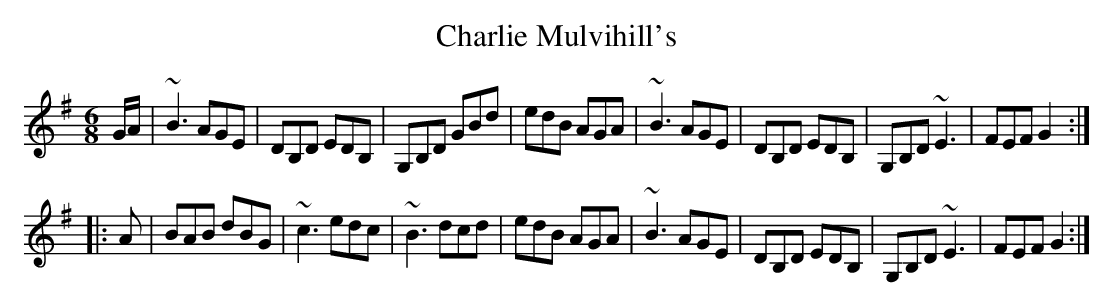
X:1
T:Charlie Mulvihill's
M:6/8
L:1/8
K:G
G/A/|~B3 AGE|DB,D EDB,|G,B,D GBd|edB AGA|\
~B3 AGE|DB,D EDB,|G,B,D ~E3|FEF G2::
A|BAB dBG|~c3 edc|~B3 dcd|edB AGA|\
~B3 AGE|DB,D EDB,|G,B,D ~E3|FEF G2:|
